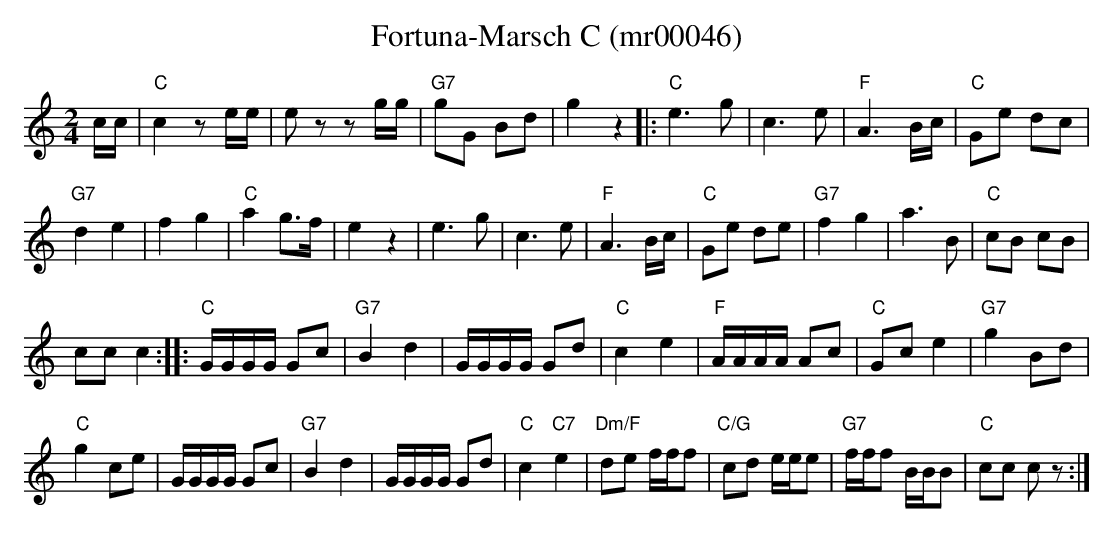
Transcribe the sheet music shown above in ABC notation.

X:1
T:Fortuna-Marsch C (mr00046)
M:2/4
L:1/8
K:C %%MIDI gchordon
c/2c/2 | "C"c2ze/2e/2 | e zzg/2g/2 | "G7"gG Bd | g2z2 |: "C"e3g | c3e | "F"A3 B/2c/2 | \
"C"Ge dc |
"G7"d2e2 | f2g2 | "C"a2 g>f | e2z2 | e3g | c3e | "F"A3 B/2c/2 | \
"C"Ge de | "G7"f2g2 | a3B | "C"cB cB |
cc c2 :: "C"G/2G/2G/2G/2 Gc | "G7"B2d2 | \
G/2G/2G/2G/2 Gd | "C"c2e2 | "F"A/2A/2A/2A/2 Ac | "C"Gc e2 | "G7"g2 Bd |
"C"g2 ce | G/2G/2G/2G/2 Gc | "G7"B2d2 | \
G/2G/2G/2G/2 Gd | "C"c2"C7"e2 | "Dm/F"de f/2f/2f | "C/G"cd e/2e/2e | "G7"f/2f/2f B/2B/2B | "C"cc cz :|
